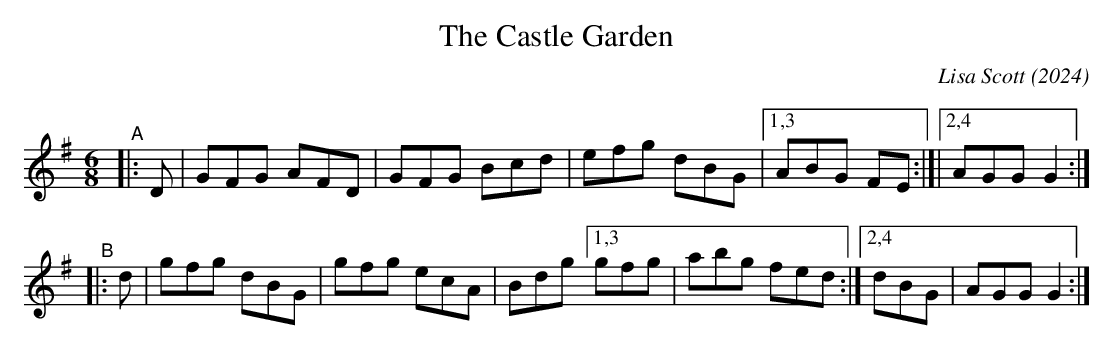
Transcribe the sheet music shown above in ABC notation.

X:1
T: The Castle Garden
C: Lisa Scott (2024)
Q: 180
K: G
M: 6/8
L: 1/16
"^A"|: D2 |\
G2F2G2 A2F2D2 | G2F2G2 B2c2d2 | e2f2g2 d2B2G2 |[1,3 A2B2G2 F2E2 :|[|2,4 A2G2G2 G4 :|
"^B"|: d2 |\
g2f2g2 d2B2G2 | g2f2g2 e2c2A2 | B2d2g2 [1,3 g2f2g2 | a2b2g2 f2e2d2 :|[2,4 d2B2G2 | A2G2G2 G4 :|
